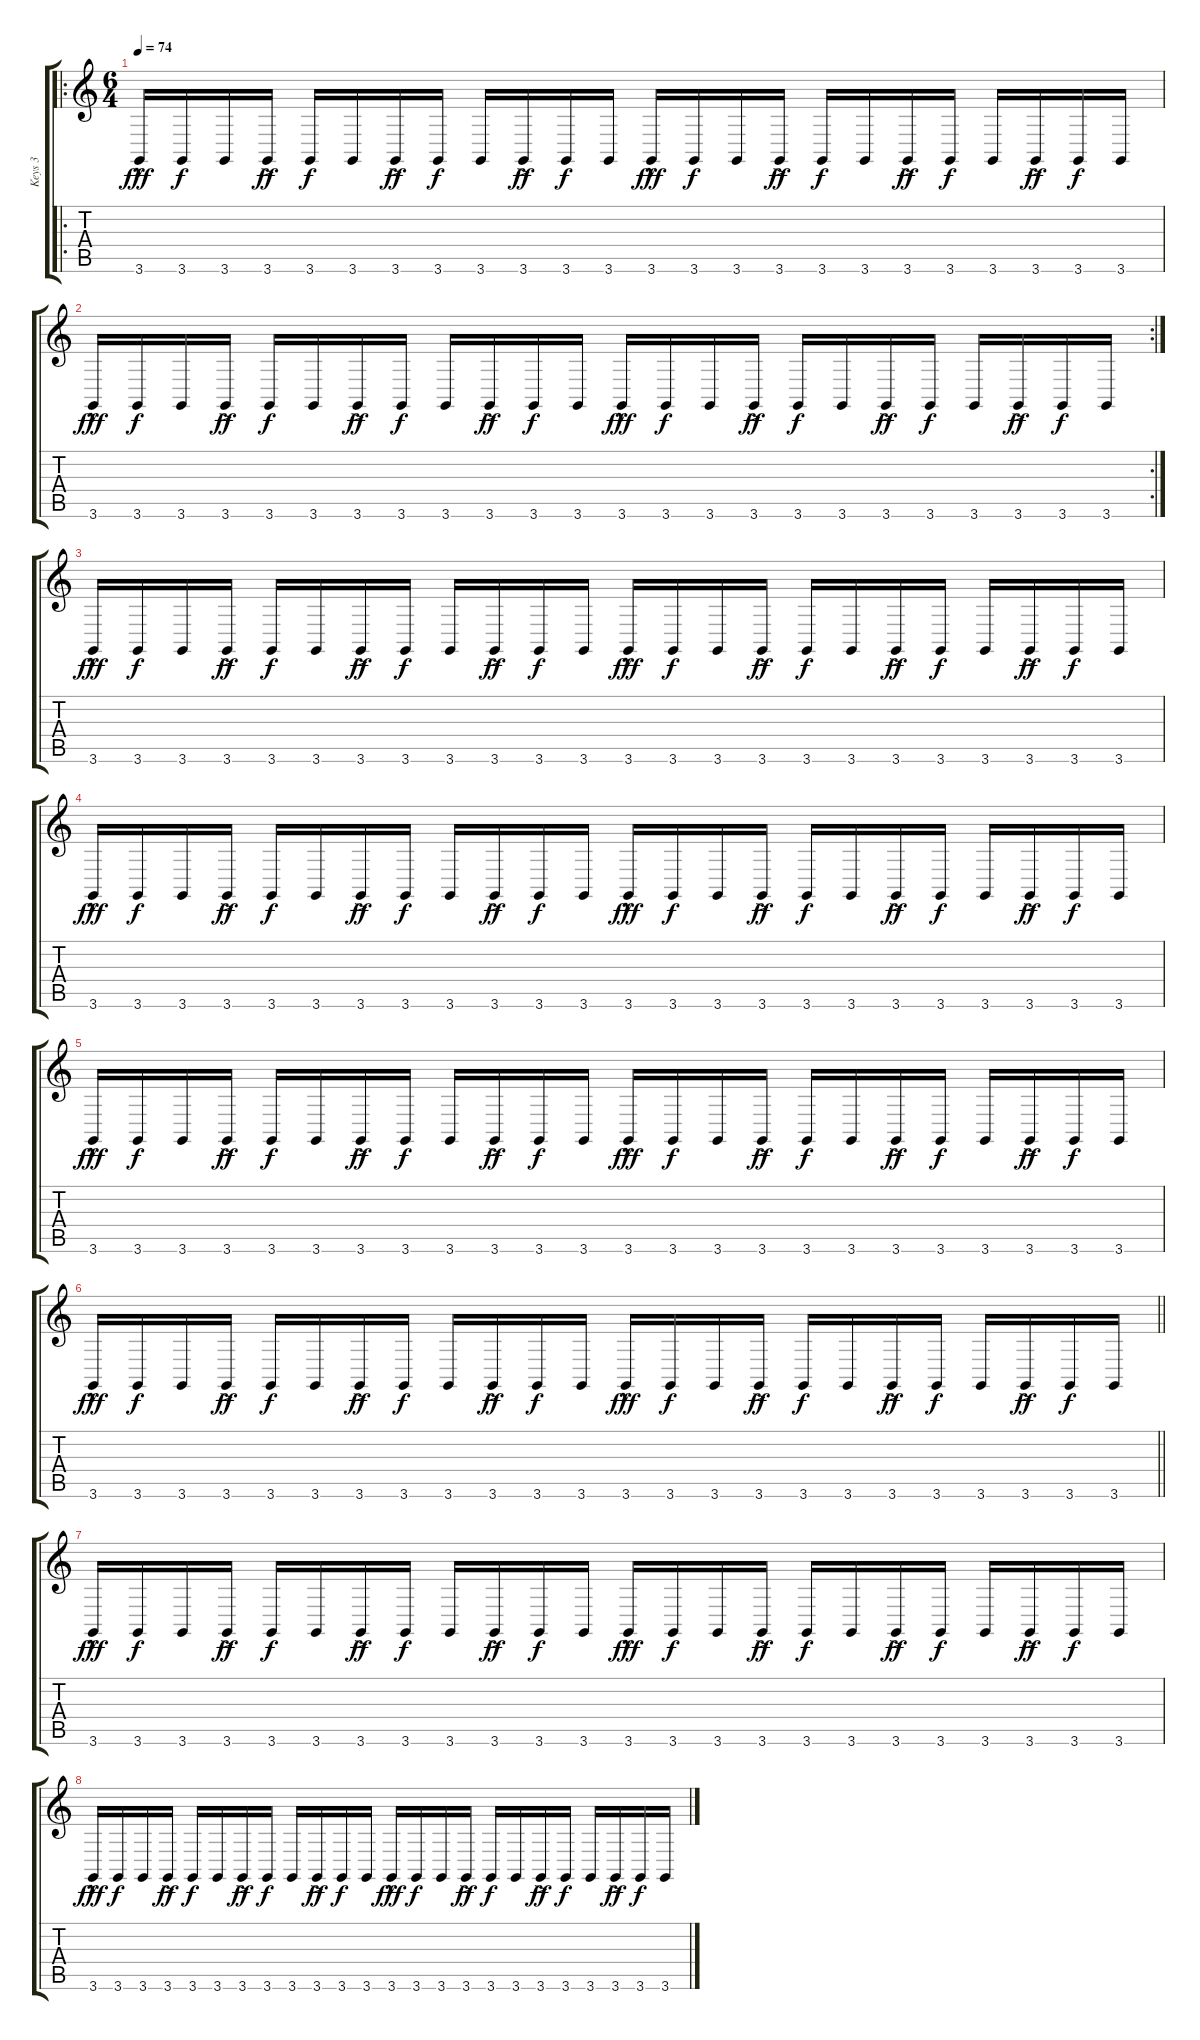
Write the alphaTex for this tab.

\track ("Keys 3" "Keys 3") {instrument electricpiano1}
\staff {score tabs}
\tuning (E4 B3 G3 D3 A2 E2) {hide}
\ro
\ts (6 4)
\tempo 74
\clef g2
\ks c
3.6{hac}.16{dy fff} 3.6.16{dy f} 3.6.16 3.6{ac}.16{dy ff} 3.6.16{dy f} 3.6.16 3.6{ac}.16{dy ff} 3.6.16{dy f} 3.6.16 3.6{ac}.16{dy ff} 3.6.16{dy f} 3.6.16 3.6{hac}.16{dy fff} 3.6.16{dy f} 3.6.16 3.6{ac}.16{dy ff} 3.6.16{dy f} 3.6.16 3.6{ac}.16{dy ff} 3.6.16{dy f} 3.6.16 3.6{ac}.16{dy ff} 3.6.16{dy f} 3.6.16 |
\rc 2
3.6{hac}.16{dy fff} 3.6.16{dy f} 3.6.16 3.6{ac}.16{dy ff} 3.6.16{dy f} 3.6.16 3.6{ac}.16{dy ff} 3.6.16{dy f} 3.6.16 3.6{ac}.16{dy ff} 3.6.16{dy f} 3.6.16 3.6{hac}.16{dy fff} 3.6.16{dy f} 3.6.16 3.6{ac}.16{dy ff} 3.6.16{dy f} 3.6.16 3.6{ac}.16{dy ff} 3.6.16{dy f} 3.6.16 3.6{ac}.16{dy ff} 3.6.16{dy f} 3.6.16 |
3.6{hac}.16{dy fff} 3.6.16{dy f} 3.6.16 3.6{ac}.16{dy ff} 3.6.16{dy f} 3.6.16 3.6{ac}.16{dy ff} 3.6.16{dy f} 3.6.16 3.6{ac}.16{dy ff} 3.6.16{dy f} 3.6.16 3.6{hac}.16{dy fff} 3.6.16{dy f} 3.6.16 3.6{ac}.16{dy ff} 3.6.16{dy f} 3.6.16 3.6{ac}.16{dy ff} 3.6.16{dy f} 3.6.16 3.6{ac}.16{dy ff} 3.6.16{dy f} 3.6.16 |
3.6{hac}.16{dy fff} 3.6.16{dy f} 3.6.16 3.6{ac}.16{dy ff} 3.6.16{dy f} 3.6.16 3.6{ac}.16{dy ff} 3.6.16{dy f} 3.6.16 3.6{ac}.16{dy ff} 3.6.16{dy f} 3.6.16 3.6{hac}.16{dy fff} 3.6.16{dy f} 3.6.16 3.6{ac}.16{dy ff} 3.6.16{dy f} 3.6.16 3.6{ac}.16{dy ff} 3.6.16{dy f} 3.6.16 3.6{ac}.16{dy ff} 3.6.16{dy f} 3.6.16 |
3.6{hac}.16{dy fff} 3.6.16{dy f} 3.6.16 3.6{ac}.16{dy ff} 3.6.16{dy f} 3.6.16 3.6{ac}.16{dy ff} 3.6.16{dy f} 3.6.16 3.6{ac}.16{dy ff} 3.6.16{dy f} 3.6.16 3.6{hac}.16{dy fff} 3.6.16{dy f} 3.6.16 3.6{ac}.16{dy ff} 3.6.16{dy f} 3.6.16 3.6{ac}.16{dy ff} 3.6.16{dy f} 3.6.16 3.6{ac}.16{dy ff} 3.6.16{dy f} 3.6.16 |
\barLineRight lightlight
3.6{hac}.16{dy fff} 3.6.16{dy f} 3.6.16 3.6{ac}.16{dy ff} 3.6.16{dy f} 3.6.16 3.6{ac}.16{dy ff} 3.6.16{dy f} 3.6.16 3.6{ac}.16{dy ff} 3.6.16{dy f} 3.6.16 3.6{hac}.16{dy fff} 3.6.16{dy f} 3.6.16 3.6{ac}.16{dy ff} 3.6.16{dy f} 3.6.16 3.6{ac}.16{dy ff} 3.6.16{dy f} 3.6.16 3.6{ac}.16{dy ff} 3.6.16{dy f} 3.6.16 |
\section ("" "")
3.6{hac}.16{dy fff} 3.6.16{dy f} 3.6.16 3.6{ac}.16{dy ff} 3.6.16{dy f} 3.6.16 3.6{ac}.16{dy ff} 3.6.16{dy f} 3.6.16 3.6{ac}.16{dy ff} 3.6.16{dy f} 3.6.16 3.6{hac}.16{dy fff} 3.6.16{dy f} 3.6.16 3.6{ac}.16{dy ff} 3.6.16{dy f} 3.6.16 3.6{ac}.16{dy ff} 3.6.16{dy f} 3.6.16 3.6{ac}.16{dy ff} 3.6.16{dy f} 3.6.16 |
3.6{hac}.16{dy fff} 3.6.16{dy f} 3.6.16 3.6{ac}.16{dy ff} 3.6.16{dy f} 3.6.16 3.6{ac}.16{dy ff} 3.6.16{dy f} 3.6.16 3.6{ac}.16{dy ff} 3.6.16{dy f} 3.6.16 3.6{hac}.16{dy fff} 3.6.16{dy f} 3.6.16 3.6{ac}.16{dy ff} 3.6.16{dy f} 3.6.16 3.6{ac}.16{dy ff} 3.6.16{dy f} 3.6.16 3.6{ac}.16{dy ff} 3.6.16{dy f} 3.6.16
